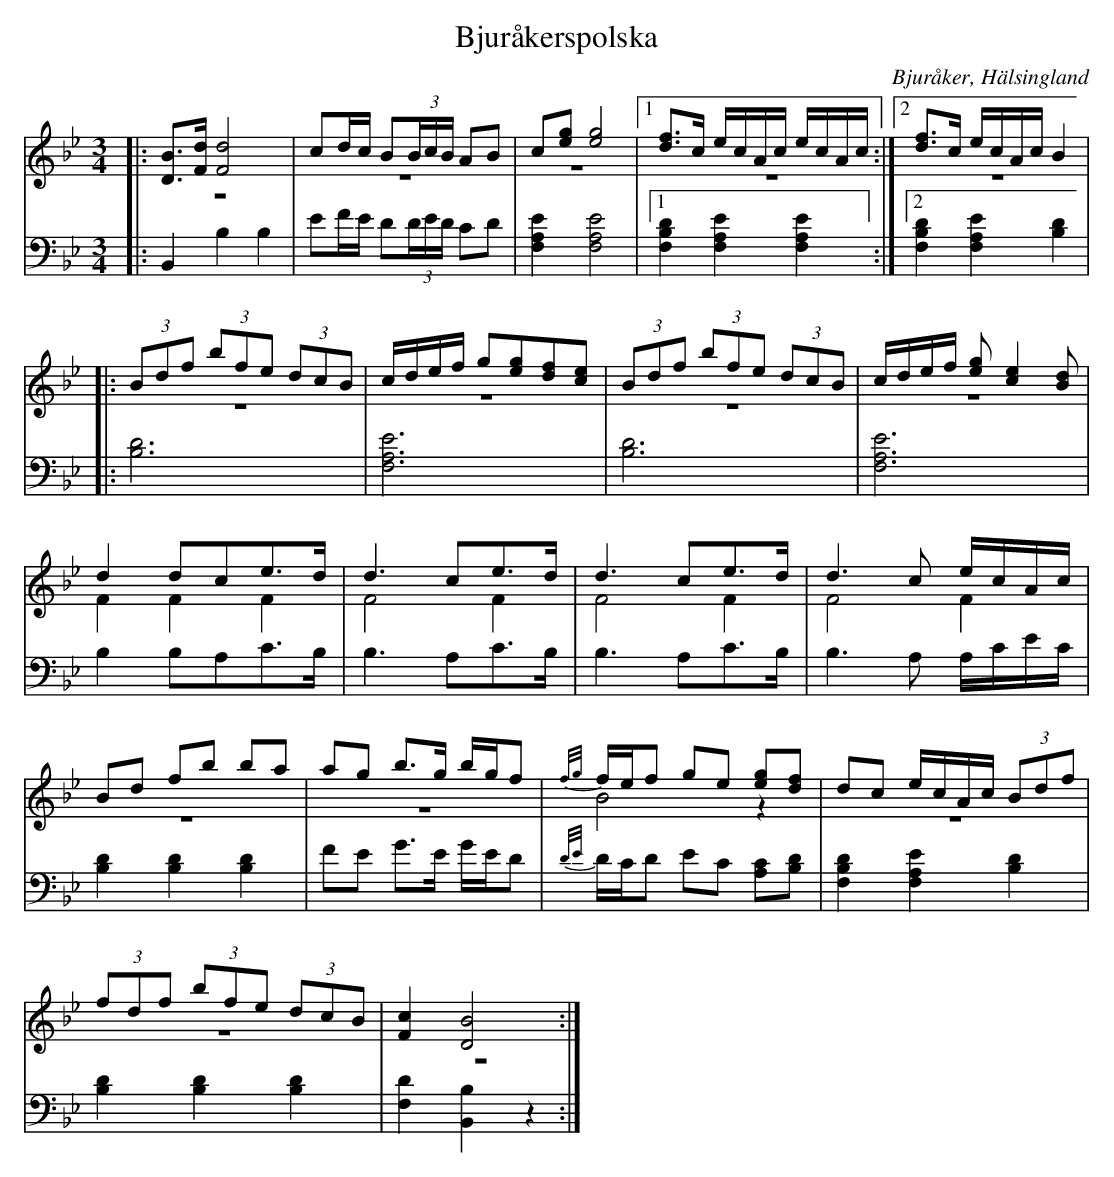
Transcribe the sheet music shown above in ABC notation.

X:1
T: Bjuråkerspolska
O: Bjuråker, Hälsingland
M: 3/4
L: 1/8
K: Bb
V:1
V:2 merge
V:3
V:3 merge
V:1
|:[DB]>[Fd] [F4d4]|cd/c/ B(3B/c/B/ AB|c[eg] [e4g4]  |1[df]>c e/c/A/c/ e/c/A/c/:|2[df]>c e/c/A/c/ B2|
|:(3Bdf  (3bfe (3dcB |c/d/e/f/ g[eg][df][ce]|(3Bdf  (3bfe (3dcB |c/d/e/f/ [eg][c2e2][Bd]|
d2 dce>d|d3 ce>d|d3 ce>d|d3 c e/c/A/c/ |
Bd fb ba|ag b>g b/g/f|{f/g/}f/e/f ge [eg][df]|dc e/c/A/c/ (3Bdf|
(3fdf (3bfe (3dcB|[F2c2] [D4B4]:|
V:2
|: z6| z6|z6|1z6:|2 z6|
|:z6|z6|z6|z6|
F2 F2 F2|F4 F2|F4 F2|F4 F2|
z6|z6|B4 z2|z6|
z6|z6:|
V:3 clef=bass
|: B,,2 B,2 B,2| EF/E/ D(3D/E/D/ CD|[F,2A,2E2] [F,4A,4E4]|1 [F,2B,2D2] [F,2A,2E2] [F,2A,2E2]:|2 [F,2B,2D2] [F,2A,2E2] [B,2D2]|
|:[B,6D6]|[F,6A,6E6]|[B,6D6]|[F,6A,6E6]|
B,2 B,A,C>B,|B,3 A,C>B,|B,3 A,C>B,|B,3  A,  A,/C/E/C/|
[B,2D2] [B,2D2] [B,2D2] |FE G>E G/E/D|{D/E/}D/C/D EC [A,C][B,D]|[F,2B,2D2] [F,2A,2E2] [B,2D2]|
[B,2D2] [B,2D2] [B,2D2]| [F,2D2] [B,,2B,2] z2:|
